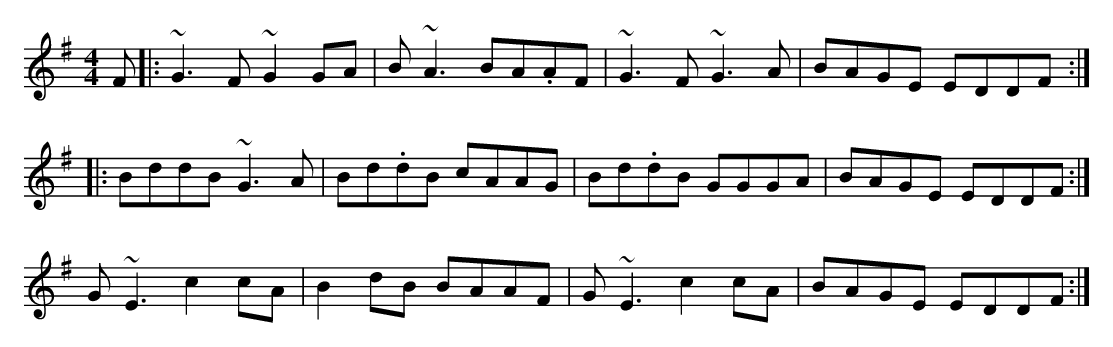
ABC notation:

X:1
M:4/4
K:G
F|:~G3 F~G2GA|B~A3 BA.AF|~G3 F~G3A|BAGE EDDF:|
|:BddB ~G3 A|Bd.dB cAAG|Bd.dB GGGA|BAGE EDDF:|
G~E3 c2 cA|B2dB BAAF|G~E3 c2 cA|BAGE EDDF:|
